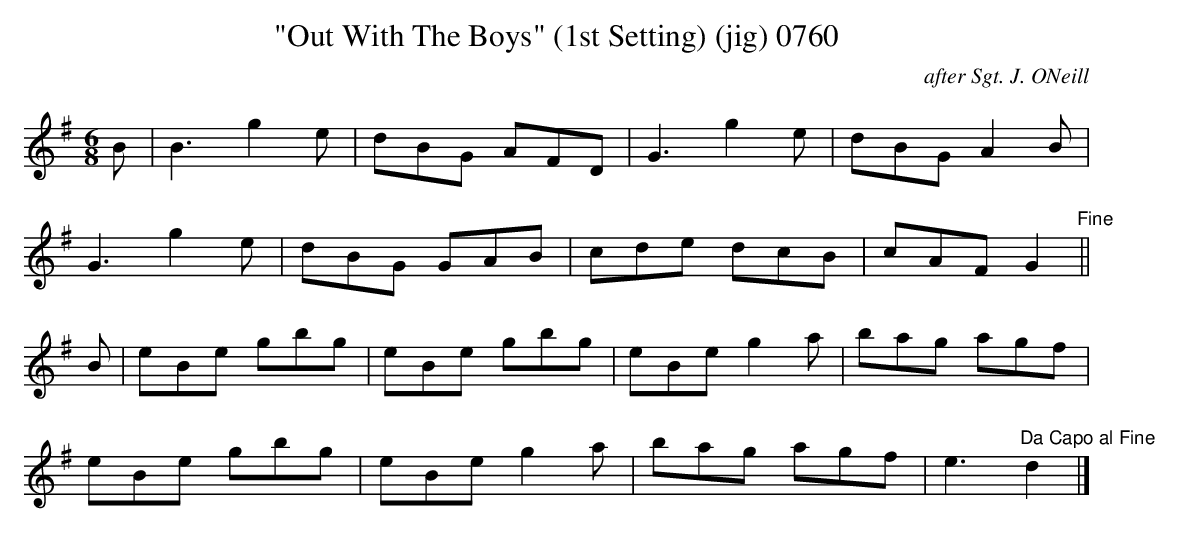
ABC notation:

X:1
T:"Out With The Boys" (1st Setting) (jig) 0760
C:after Sgt. J. ONeill
BRENNAN June 2003 (HTTP://WWW.SOSYOURMOM.COM)
M:6/8
L:1/8
K:G
B|B3g2e|dBG AFD|G3g2e|dBG A2B|
G3g2e|dBG GAB|cde dcB|cAF G2"Fine"||
B|eBe gbg|eBe gbg|eBe g2a|bag agf|
eBe gbg|eBe g2a|bag agf|e3"Da Capo al Fine"d2|]
